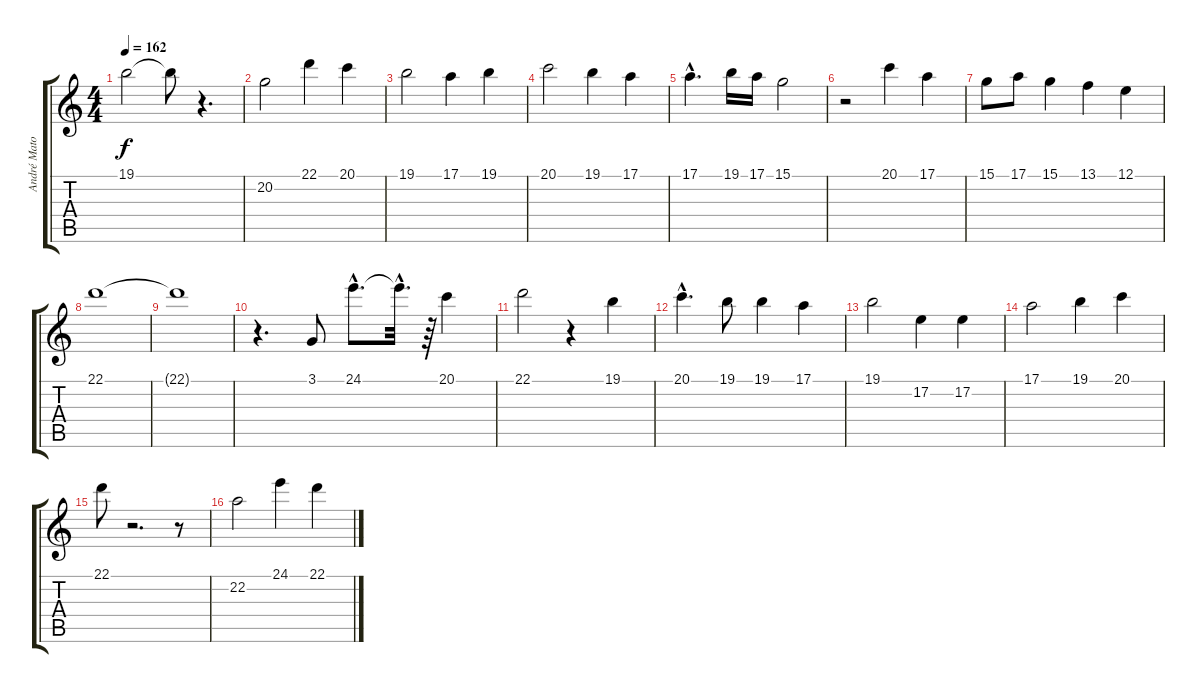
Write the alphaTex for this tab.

\track ("André Matos" "André Mato") {instrument fiddle}
\staff {score tabs}
\tuning (E4 B3 G3 D3 A2 E2) {hide}
\ts (4 4)
\tempo 162
\clef g2
\ks c
19.1.2{dy f} 19.1{t}.8 r.4{d} |
20.2.2 22.1.4 20.1.4 |
19.1.2 17.1.4 19.1.4 |
20.1.2 19.1.4 17.1.4 |
17.1{hac}.4{d} 19.1.16 17.1.16 15.1.2 |
r.2 20.1.4 17.1.4 |
15.1.8 17.1.8 15.1.4 13.1.4 12.1.4 |
22.1.1 |
22.1{t}.1 |
r.4{d} 3.1.8 24.1{hac}.8{d} 24.1{hac t}.32{d} r.64 20.1.4 |
22.1.2 r.4 19.1.4 |
20.1{hac}.4{d} 19.1.8 19.1.4 17.1.4 |
19.1.2 17.2.4 17.2.4 |
17.1.2 19.1.4 20.1.4 |
22.1.8 r.2{d} r.8 |
22.2.2 24.1.4 22.1.4
